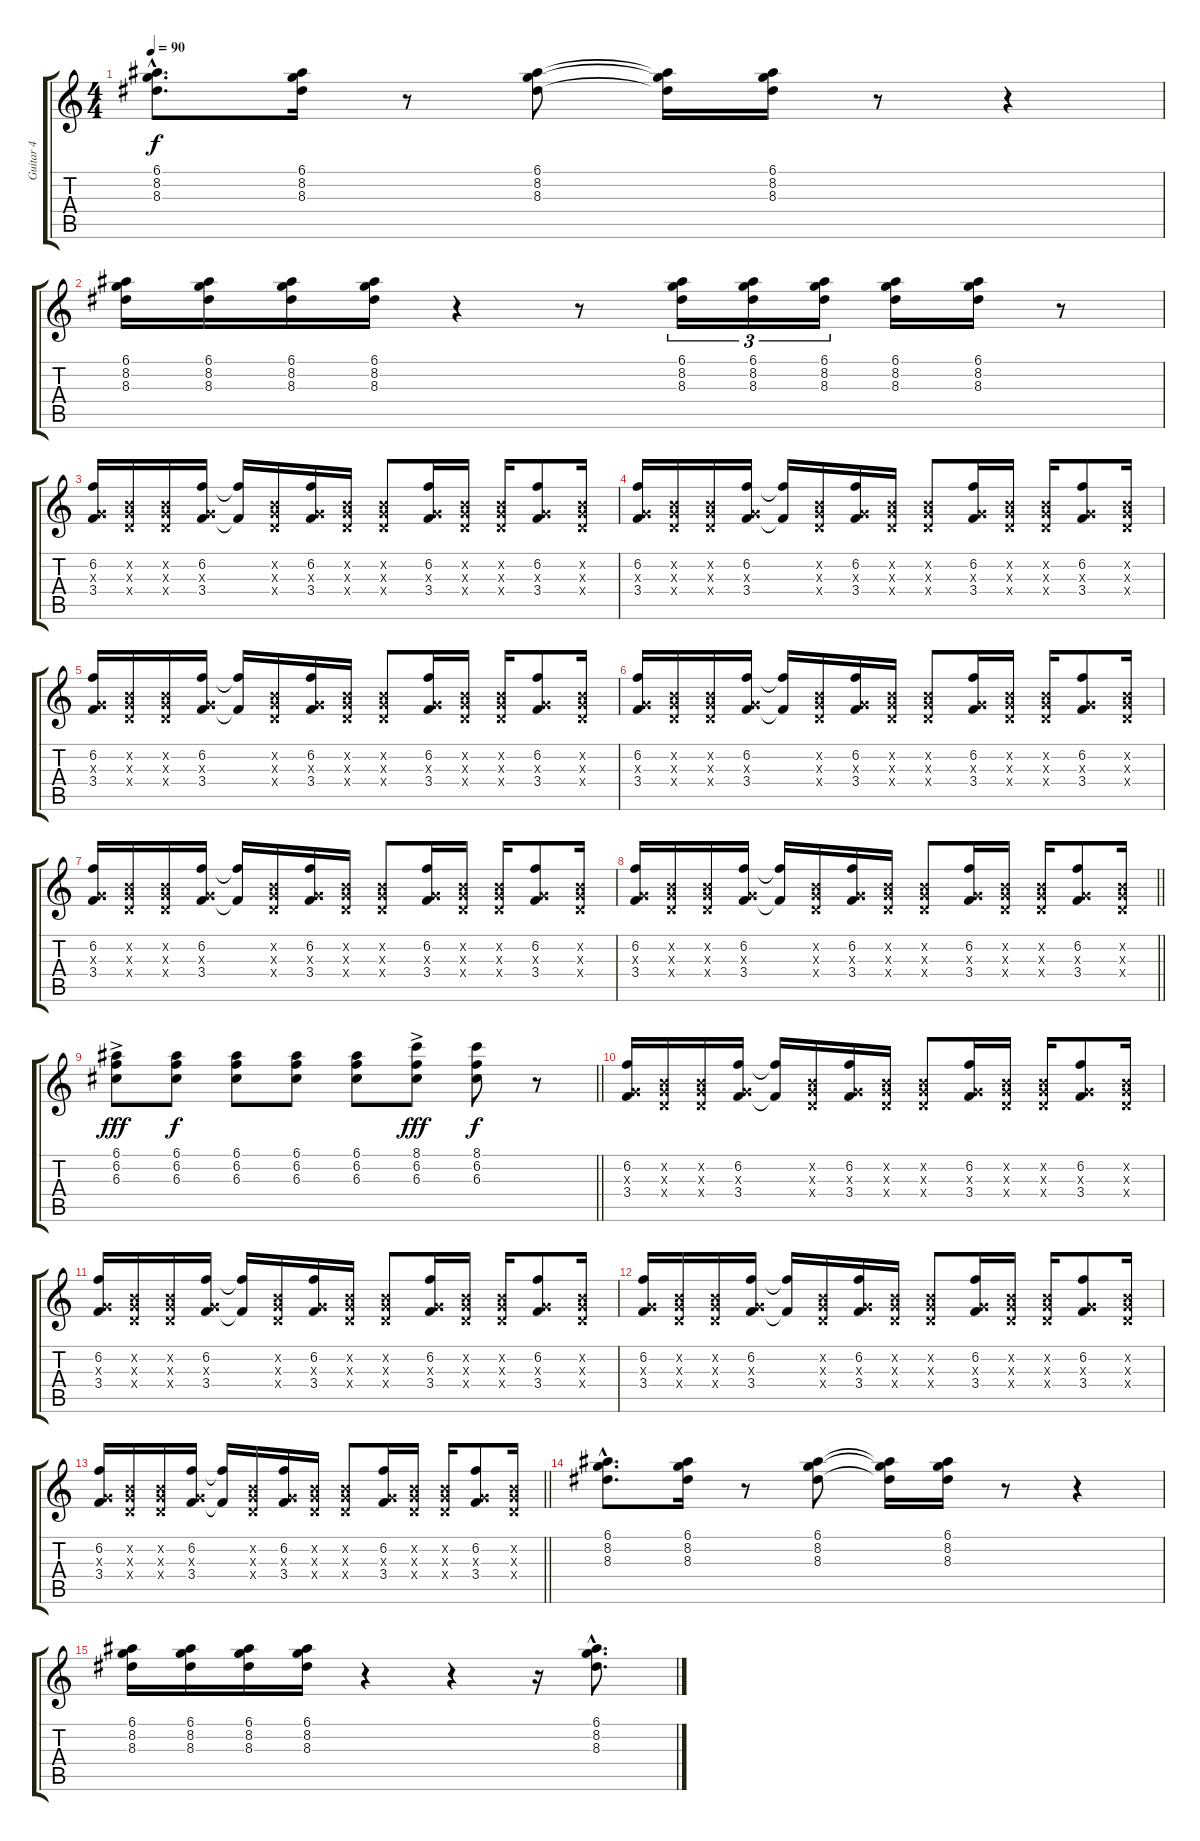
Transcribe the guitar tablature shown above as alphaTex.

\track ("Guitar 4" "Guitar 4") {instrument electricguitarjazz}
\staff {score tabs}
\tuning (E4 B3 G3 D3 A2 E2) {hide}
\ts (4 4)
\tempo 90
\clef g2
\ks c
(6.1{hac} 8.2{hac} 8.3{hac}).8{d dy f} (6.1 8.2 8.3).16 r.8 (6.1 8.2 8.3).8 (6.1{t} 8.2{t} 8.3{t}).16 (6.1 8.2 8.3).16 r.8 r.4 |
(6.1 8.2 8.3).16 (6.1 8.2 8.3).16 (6.1 8.2 8.3).16 (6.1 8.2 8.3).16 r.4 r.8 (6.1 8.2 8.3).16{tu (3 2)} (6.1 8.2 8.3).16{tu (3 2)} (6.1 8.2 8.3).16{tu (3 2)} (6.1 8.2 8.3).16 (6.1 8.2 8.3).16 r.8 |
(6.2 0.3{x} 3.4).16 (0.2{x} 0.3{x} 0.4{x}).16 (0.2{x} 0.3{x} 0.4{x}).16 (6.2 0.3{x} 3.4).16 (6.2{t} 3.4{t}).16 (0.2{x} 0.3{x} 0.4{x}).16 (6.2 0.3{x} 3.4).16 (0.2{x} 0.3{x} 0.4{x}).16 (0.2{x} 0.3{x} 0.4{x}).8 (6.2 0.3{x} 3.4).16 (0.2{x} 0.3{x} 0.4{x}).16 (0.2{x} 0.3{x} 0.4{x}).16 (6.2 0.3{x} 3.4).8 (0.2{x} 0.3{x} 0.4{x}).16 |
(6.2 0.3{x} 3.4).16 (0.2{x} 0.3{x} 0.4{x}).16 (0.2{x} 0.3{x} 0.4{x}).16 (6.2 0.3{x} 3.4).16 (6.2{t} 3.4{t}).16 (0.2{x} 0.3{x} 0.4{x}).16 (6.2 0.3{x} 3.4).16 (0.2{x} 0.3{x} 0.4{x}).16 (0.2{x} 0.3{x} 0.4{x}).8 (6.2 0.3{x} 3.4).16 (0.2{x} 0.3{x} 0.4{x}).16 (0.2{x} 0.3{x} 0.4{x}).16 (6.2 0.3{x} 3.4).8 (0.2{x} 0.3{x} 0.4{x}).16 |
(6.2 0.3{x} 3.4).16 (0.2{x} 0.3{x} 0.4{x}).16 (0.2{x} 0.3{x} 0.4{x}).16 (6.2 0.3{x} 3.4).16 (6.2{t} 3.4{t}).16 (0.2{x} 0.3{x} 0.4{x}).16 (6.2 0.3{x} 3.4).16 (0.2{x} 0.3{x} 0.4{x}).16 (0.2{x} 0.3{x} 0.4{x}).8 (6.2 0.3{x} 3.4).16 (0.2{x} 0.3{x} 0.4{x}).16 (0.2{x} 0.3{x} 0.4{x}).16 (6.2 0.3{x} 3.4).8 (0.2{x} 0.3{x} 0.4{x}).16 |
(6.2 0.3{x} 3.4).16 (0.2{x} 0.3{x} 0.4{x}).16 (0.2{x} 0.3{x} 0.4{x}).16 (6.2 0.3{x} 3.4).16 (6.2{t} 3.4{t}).16 (0.2{x} 0.3{x} 0.4{x}).16 (6.2 0.3{x} 3.4).16 (0.2{x} 0.3{x} 0.4{x}).16 (0.2{x} 0.3{x} 0.4{x}).8 (6.2 0.3{x} 3.4).16 (0.2{x} 0.3{x} 0.4{x}).16 (0.2{x} 0.3{x} 0.4{x}).16 (6.2 0.3{x} 3.4).8 (0.2{x} 0.3{x} 0.4{x}).16 |
(6.2 0.3{x} 3.4).16 (0.2{x} 0.3{x} 0.4{x}).16 (0.2{x} 0.3{x} 0.4{x}).16 (6.2 0.3{x} 3.4).16 (6.2{t} 3.4{t}).16 (0.2{x} 0.3{x} 0.4{x}).16 (6.2 0.3{x} 3.4).16 (0.2{x} 0.3{x} 0.4{x}).16 (0.2{x} 0.3{x} 0.4{x}).8 (6.2 0.3{x} 3.4).16 (0.2{x} 0.3{x} 0.4{x}).16 (0.2{x} 0.3{x} 0.4{x}).16 (6.2 0.3{x} 3.4).8 (0.2{x} 0.3{x} 0.4{x}).16 |
\barLineRight lightlight
(6.2 0.3{x} 3.4).16 (0.2{x} 0.3{x} 0.4{x}).16 (0.2{x} 0.3{x} 0.4{x}).16 (6.2 0.3{x} 3.4).16 (6.2{t} 3.4{t}).16 (0.2{x} 0.3{x} 0.4{x}).16 (6.2 0.3{x} 3.4).16 (0.2{x} 0.3{x} 0.4{x}).16 (0.2{x} 0.3{x} 0.4{x}).8 (6.2 0.3{x} 3.4).16 (0.2{x} 0.3{x} 0.4{x}).16 (0.2{x} 0.3{x} 0.4{x}).16 (6.2 0.3{x} 3.4).8 (0.2{x} 0.3{x} 0.4{x}).16 |
\barLineRight lightlight
(6.1{ac} 6.2{ac} 6.3{ac}).8{dy fff} (6.1 6.2 6.3).8{dy f} (6.1 6.2 6.3).8 (6.1 6.2 6.3).8 (6.1 6.2 6.3).8 (8.1{ac} 6.2{ac} 6.3{ac}).8{dy fff} (8.1 6.2 6.3).8{dy f} r.8 |
(6.2 0.3{x} 3.4).16 (0.2{x} 0.3{x} 0.4{x}).16 (0.2{x} 0.3{x} 0.4{x}).16 (6.2 0.3{x} 3.4).16 (6.2{t} 3.4{t}).16 (0.2{x} 0.3{x} 0.4{x}).16 (6.2 0.3{x} 3.4).16 (0.2{x} 0.3{x} 0.4{x}).16 (0.2{x} 0.3{x} 0.4{x}).8 (6.2 0.3{x} 3.4).16 (0.2{x} 0.3{x} 0.4{x}).16 (0.2{x} 0.3{x} 0.4{x}).16 (6.2 0.3{x} 3.4).8 (0.2{x} 0.3{x} 0.4{x}).16 |
(6.2 0.3{x} 3.4).16 (0.2{x} 0.3{x} 0.4{x}).16 (0.2{x} 0.3{x} 0.4{x}).16 (6.2 0.3{x} 3.4).16 (6.2{t} 3.4{t}).16 (0.2{x} 0.3{x} 0.4{x}).16 (6.2 0.3{x} 3.4).16 (0.2{x} 0.3{x} 0.4{x}).16 (0.2{x} 0.3{x} 0.4{x}).8 (6.2 0.3{x} 3.4).16 (0.2{x} 0.3{x} 0.4{x}).16 (0.2{x} 0.3{x} 0.4{x}).16 (6.2 0.3{x} 3.4).8 (0.2{x} 0.3{x} 0.4{x}).16 |
(6.2 0.3{x} 3.4).16 (0.2{x} 0.3{x} 0.4{x}).16 (0.2{x} 0.3{x} 0.4{x}).16 (6.2 0.3{x} 3.4).16 (6.2{t} 3.4{t}).16 (0.2{x} 0.3{x} 0.4{x}).16 (6.2 0.3{x} 3.4).16 (0.2{x} 0.3{x} 0.4{x}).16 (0.2{x} 0.3{x} 0.4{x}).8 (6.2 0.3{x} 3.4).16 (0.2{x} 0.3{x} 0.4{x}).16 (0.2{x} 0.3{x} 0.4{x}).16 (6.2 0.3{x} 3.4).8 (0.2{x} 0.3{x} 0.4{x}).16 |
\barLineRight lightlight
(6.2 0.3{x} 3.4).16 (0.2{x} 0.3{x} 0.4{x}).16 (0.2{x} 0.3{x} 0.4{x}).16 (6.2 0.3{x} 3.4).16 (6.2{t} 3.4{t}).16 (0.2{x} 0.3{x} 0.4{x}).16 (6.2 0.3{x} 3.4).16 (0.2{x} 0.3{x} 0.4{x}).16 (0.2{x} 0.3{x} 0.4{x}).8 (6.2 0.3{x} 3.4).16 (0.2{x} 0.3{x} 0.4{x}).16 (0.2{x} 0.3{x} 0.4{x}).16 (6.2 0.3{x} 3.4).8 (0.2{x} 0.3{x} 0.4{x}).16 |
(6.1{hac} 8.2{hac} 8.3{hac}).8{d} (6.1 8.2 8.3).16 r.8 (6.1 8.2 8.3).8 (6.1{t} 8.2{t} 8.3{t}).16 (6.1 8.2 8.3).16 r.8 r.4 |
(6.1 8.2 8.3).16 (6.1 8.2 8.3).16 (6.1 8.2 8.3).16 (6.1 8.2 8.3).16 r.4 r.4 r.16 (6.1{hac} 8.2{hac} 8.3{hac}).8{d}
